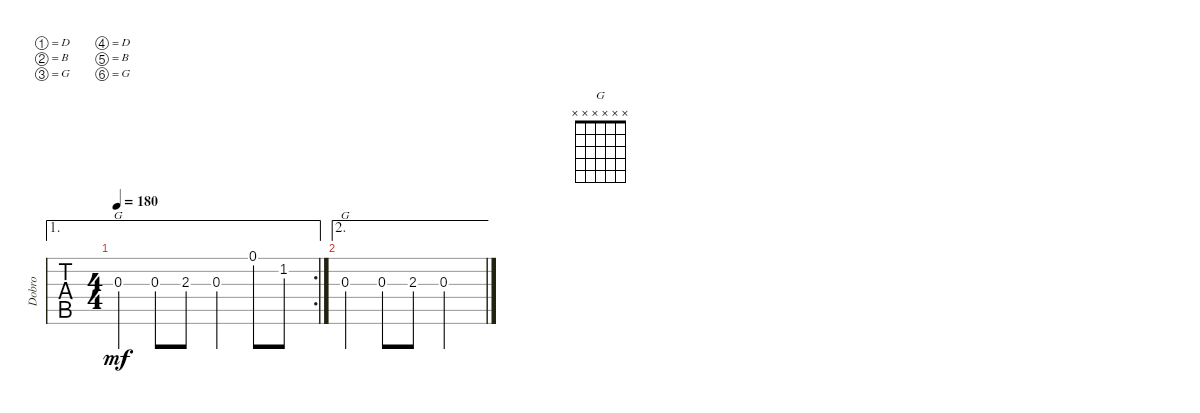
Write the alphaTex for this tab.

\defaultSystemsLayout 4
\bracketExtendMode groupsimilarinstruments
\singleTrackTrackNamePolicy allsystems
\multiTrackTrackNamePolicy allsystems
\otherSystemsTrackNameOrientation horizontal
\track ("Dobro" "Dobro") {instrument acousticguitarsteel}
\staff {tabs}
\tuning (D4 B3 G3 D3 B2 G2)
\chord ("G" x x x x x x)
\ae 1
\rc 2
\ts (4 4)
\tempo 180
\clef g2
\ks g
0.3.4{ch "G" dy mf} 0.3.8 2.3.8 0.3.4 0.1.8 1.2.8 |
\ae 2
0.3.4{ch "G"} 0.3.8 2.3.8 0.3.2
